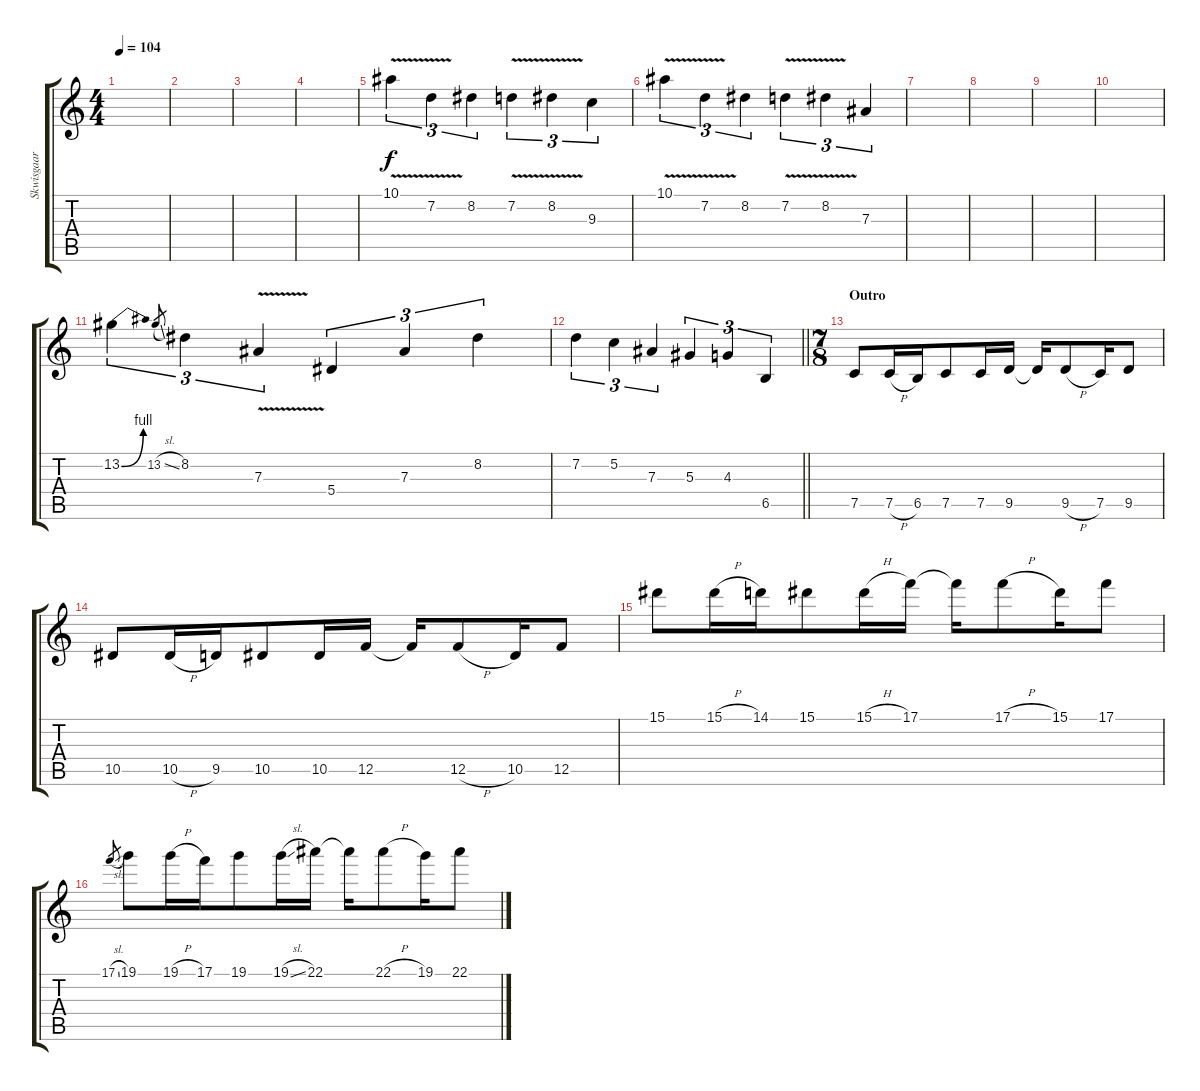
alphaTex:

\track ("Skwisgaar Skwigelf (Fill Guitar)" "Skwisgaar ") {instrument distortionguitar}
\staff {score tabs}
\tuning (C4 G3 Eb3 Bb2 F2 C2) {hide}
\ts (4 4)
\tempo 104
\clef g2
\ks c
|
|
|
|
10.1{v}.4{tu (3 2) volume 8} 7.2{v}.4{tu (3 2)} 8.2.4{tu (3 2)} 7.2{v}.4{tu (3 2)} 8.2{v}.4{tu (3 2)} 9.3.4{tu (3 2)} |
10.1{v}.4{tu (3 2)} 7.2{v}.4{tu (3 2)} 8.2.4{tu (3 2)} 7.2{v}.4{tu (3 2)} 8.2{v}.4{tu (3 2)} 7.3.4{tu (3 2)} |
|
|
|
|
13.2{be (bend 0 0 60 4)}.4{tu (3 2) volume 12} 13.2{sl}.8{gr} 8.2.4{tu (3 2)} 7.3{v}.4{tu (3 2)} 5.4.4{tu (3 2)} 7.3.4{tu (3 2)} 8.2.4{tu (3 2)} |
\barLineRight lightlight
7.2.4{tu (3 2)} 5.2.4{tu (3 2)} 7.3.4{tu (3 2)} 5.3.4{tu (3 2)} 4.3.4{tu (3 2)} 6.5.4{tu (3 2)} |
\ts (7 8)
\section ("" "Outro")
7.5.8 7.5{h}.16 6.5.16 7.5.8 7.5.16 9.5.16 9.5{t}.16 9.5{h}.8 7.5.16 9.5.8 |
10.5.8 10.5{h}.16 9.5.16 10.5.8 10.5.16 12.5.16 12.5{t}.16 12.5{h}.8 10.5.16 12.5.8 |
15.1.8 15.1{h}.16 14.1.16 15.1.8 15.1{h}.16 17.1.16 17.1{t}.16 17.1{h}.8 15.1.16 17.1.8 |
17.1{sl}.8{gr} 19.1.8 19.1{h}.16 17.1.16 19.1.8 19.1{sl}.16 22.1.16 22.1{t}.16 22.1{h}.8 19.1.16 22.1.8
